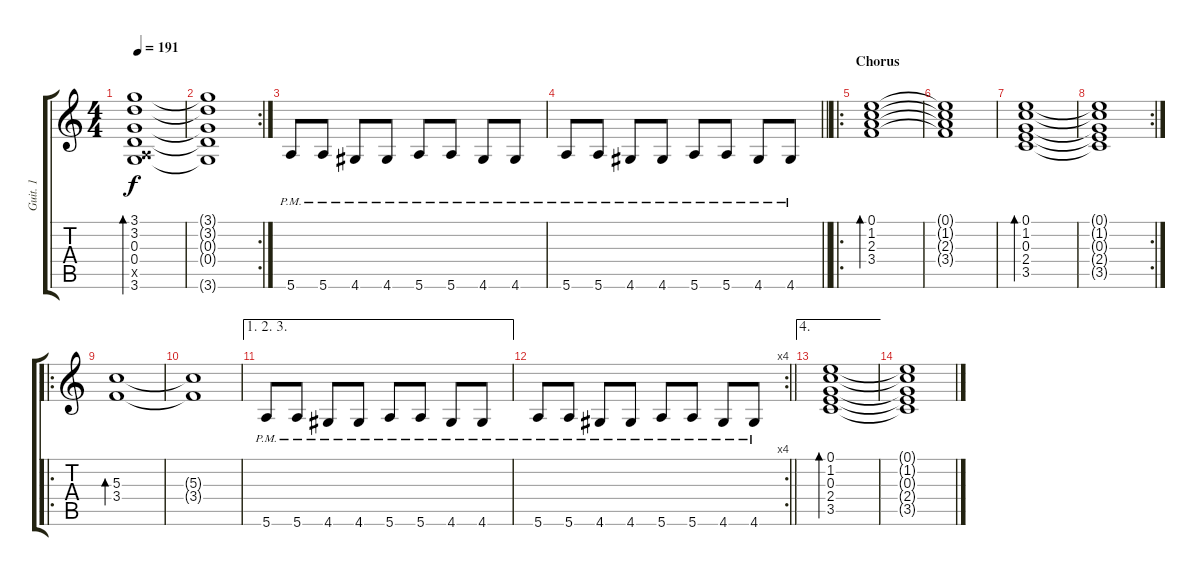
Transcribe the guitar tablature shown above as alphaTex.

\track ("Guit. 1" "Guit. 1") {instrument distortionguitar}
\staff {score tabs}
\tuning (E4 B3 G3 D3 A2 E2) {hide}
\ts (4 4)
\tempo 191
\clef g2
\ks c
(3.1 3.2 0.3 0.4 0.5{x} 3.6).1{bd 120 dy f} |
\rc 2
(3.1{t} 3.2{t} 0.3{t} 0.4{t} 3.6{t}).1 |
5.6{pm}.8 5.6{pm}.8 4.6{pm}.8 4.6{pm}.8 5.6{pm}.8 5.6{pm}.8 4.6{pm}.8 4.6{pm}.8 |
\barLineRight lightlight
5.6{pm}.8 5.6{pm}.8 4.6{pm}.8 4.6{pm}.8 5.6{pm}.8 5.6{pm}.8 4.6{pm}.8 4.6{pm}.8 |
\ro
\section ("" "Chorus")
(0.1 1.2 2.3 3.4).1{bd 120} |
(0.1{t} 1.2{t} 2.3{t} 3.4{t}).1 |
(0.1 1.2 0.3 2.4 3.5).1{bd 120} |
\rc 2
(0.1{t} 1.2{t} 0.3{t} 2.4{t} 3.5{t}).1 |
\ro
(5.3 3.4).1{bd 120} |
(5.3{t} 3.4{t}).1 |
\ae (1 2 3)
5.6{pm}.8 5.6{pm}.8 4.6{pm}.8 4.6{pm}.8 5.6{pm}.8 5.6{pm}.8 4.6{pm}.8 4.6{pm}.8 |
\rc 4
\barLineRight lightlight
5.6{pm}.8 5.6{pm}.8 4.6{pm}.8 4.6{pm}.8 5.6{pm}.8 5.6{pm}.8 4.6{pm}.8 4.6{pm}.8 |
\ae 4
(0.1 1.2 0.3 2.4 3.5).1{bd 240} |
(0.1{t} 1.2{t} 0.3{t} 2.4{t} 3.5{t}).1
